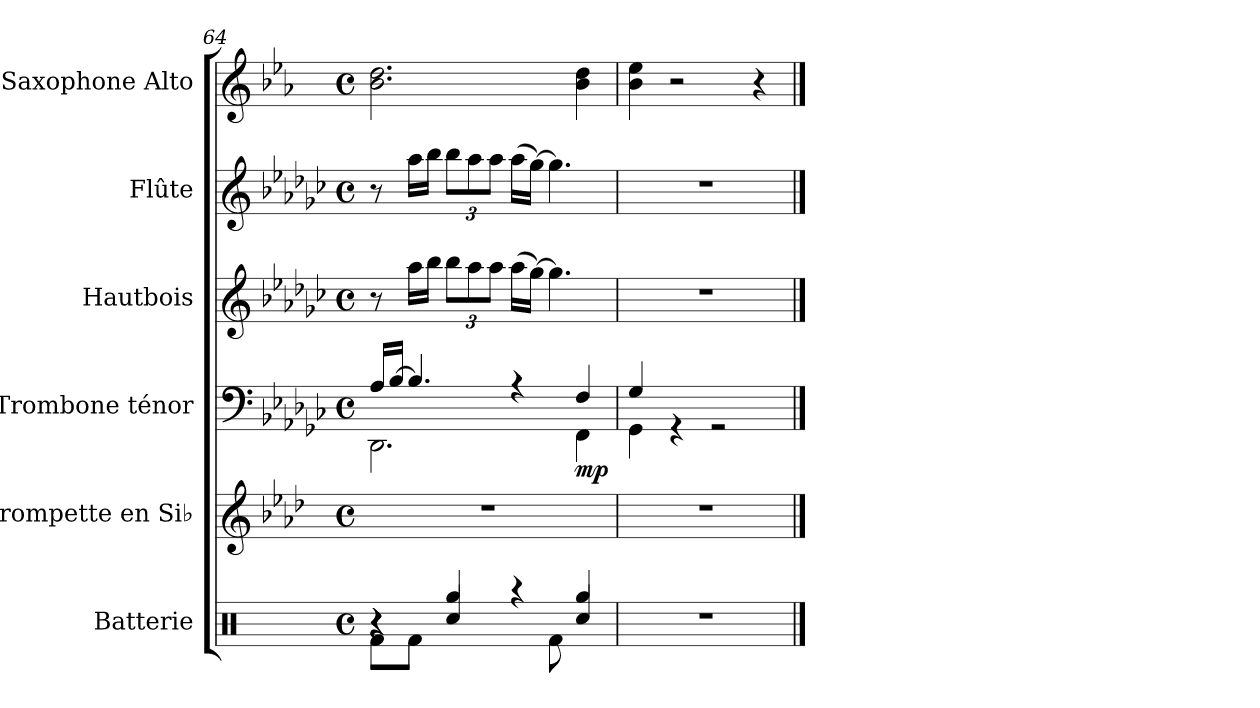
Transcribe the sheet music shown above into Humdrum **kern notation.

**kern	**kern	**kern	**dynam	**kern	**kern	**kern
*part6	*part5	*part4	*part4	*part3	*part2	*part1
*staff6	*staff5	*staff4	*staff4	*staff3	*staff2	*staff1
*I"Batterie	*I"Trompette en Si♭	*I"Trombone ténor	*	*I"Hautbois	*I"Flûte	*I"Saxophone Alto
*I'Batt.	*I'Tromp. Si♭	*I'Tbn. T	*	*I'Htbs.	*I'Fl.	*I'Sax. A.
*clefX	*clefG2	*clefF4	*	*clefG2	*clefG2	*clefG2
*	*ITrd1c2	*	*	*	*	*ITrd5c9
*k[]	*k[b-e-a-d-g-c-]	*k[b-e-a-d-g-c-]	*	*k[b-e-a-d-g-c-]	*k[b-e-a-d-g-c-]	*k[b-e-a-d-g-c-]
*M4/4	*M4/4	*M4/4	*	*M4/4	*M4/4	*M4/4
*met(c)	*met(c)	*met(c)	*	*met(c)	*met(c)	*met(c)
=64	=64	=64	=64	=64	=64	=64
*^	*	*^	*	*	*	*
*	*^	*	*	*	*	*	*	*
4r	8Rf\L	4r	1r	16A-/LL	2.DD-\	.	8r	8r	2.d-\ 2.f\
.	.	.	.	[16B-/JJ	.	.	.	.	.
.	8Rf\J	.	.	4.B-/]	.	.	16aa-\LL	16aa-\LL	.
.	.	.	.	.	.	.	16bb-\JJ	16bb-\JJ	.
*	*	*	*	*	*	*	*Xbrackettup	*Xbrackettup	*
4Rgg/	4.ryy	4Rcc/	.	.	.	.	12bb-\L	12bb-\L	.
.	.	.	.	.	.	.	12aa-\	12aa-\	.
.	.	.	.	.	.	.	12aa-\J	12aa-\J	.
4r	.	4ryy	.	4r	.	.	(16aa-\LL	(16aa-\LL	.
.	.	.	.	.	.	.	[16gg-\JJ)	[16gg-\JJ)	.
.	8Rf\	.	.	.	.	.	4.gg-\]	4.gg-\]	.
!	!	!	!	!	!	!LO:DY:b	!	!	!
4Rgg/	4ryy	4Rcc/	.	4F/	4FF\	mp	.	.	4d-\ 4f\
*v	*v	*v	*	*	*	*	*	*	*
=65	=65	=65	=65	=65	=65	=65	=65
1r	1r	4G-/	4GG-\	.	1r	1r	4d-\ 4g-\
.	.	4rGG	2.ryy	.	.	.	2r
.	.	2rGG	.	.	.	.	.
.	.	.	.	.	.	.	4r
*	*	*v	*v	*	*	*	*
==	==	==	==	==	==	==
*-	*-	*-	*-	*-	*-	*-
